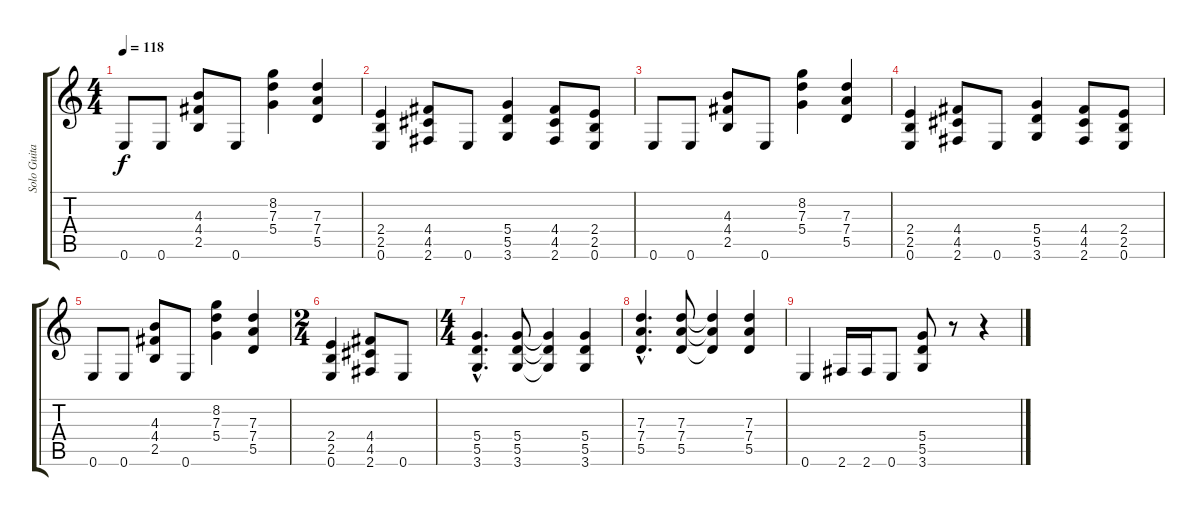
\track ("Solo Guitar" "Solo Guita") {instrument distortionguitar}
\staff {score tabs}
\tuning (E4 B3 G3 D3 A2 E2) {hide}
\ts (4 4)
\tempo 118
\clef g2
\ks c
0.6.8{dy f} 0.6.8 (4.3 4.4 2.5).8 0.6.8 (8.2 7.3 5.4).4 (7.3 7.4 5.5).4 |
(2.4 2.5 0.6).4 (4.4 4.5 2.6).8 0.6.8 (5.4 5.5 3.6).4 (4.4 4.5 2.6).8 (2.4 2.5 0.6).8 |
0.6.8 0.6.8 (4.3 4.4 2.5).8 0.6.8 (8.2 7.3 5.4).4 (7.3 7.4 5.5).4 |
(2.4 2.5 0.6).4 (4.4 4.5 2.6).8 0.6.8 (5.4 5.5 3.6).4 (4.4 4.5 2.6).8 (2.4 2.5 0.6).8 |
0.6.8 0.6.8 (4.3 4.4 2.5).8 0.6.8 (8.2 7.3 5.4).4 (7.3 7.4 5.5).4 |
\ts (2 4)
(2.4 2.5 0.6).4 (4.4 4.5 2.6).8 0.6.8 |
\ts (4 4)
(5.4{hac} 5.5{hac} 3.6{hac}).4{d} (5.4 5.5 3.6).8 (5.4{t} 5.5{t} 3.6{t}).4 (5.4 5.5 3.6).4 |
(7.3{hac} 7.4{hac} 5.5{hac}).4{d} (7.3 7.4 5.5).8 (7.3{t} 7.4{t} 5.5{t}).4 (7.3 7.4 5.5).4 |
0.6.4 2.6.16 2.6.16 0.6.8 (5.4 5.5 3.6).8 r.8 r.4
